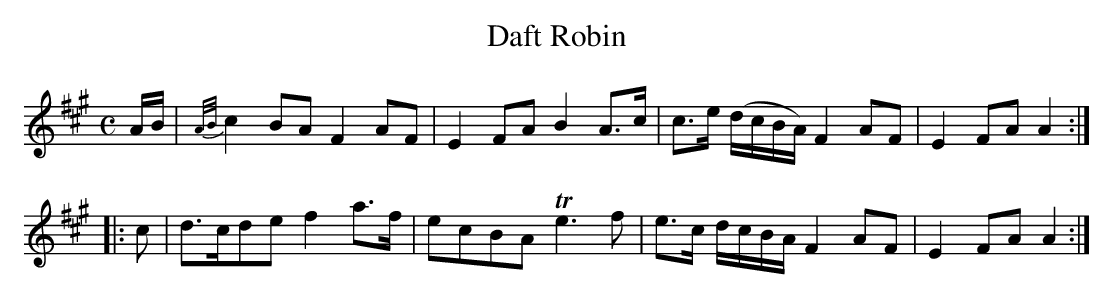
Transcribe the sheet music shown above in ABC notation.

X:1
T:Daft Robin
M:C
L:1/8
K:A
A/B/ | {A/B/}c2 BA F2 AF | E2 FA B2 A>c | c>e (d/c/B/A/) F2 AF | E2 FA A2 :|
|: c | d>cde f2 a>f | ecBA !trill!e3f | e>c d/c/B/A/ F2 AF | E2 FA A2 :|
